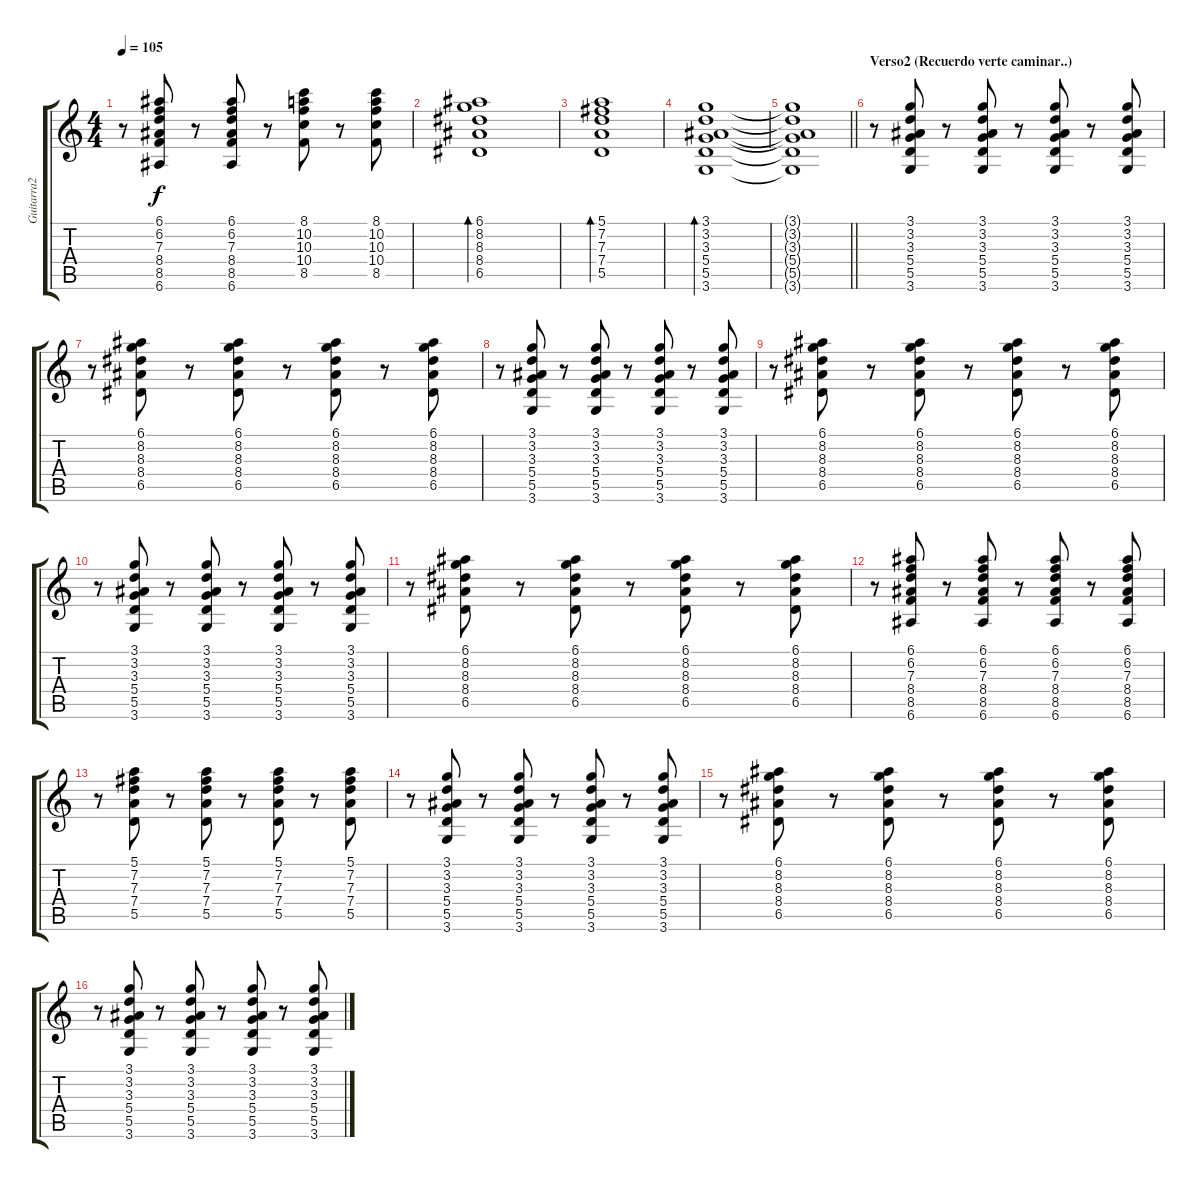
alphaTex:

\track ("Guitarra2" "Guitarra2") {instrument distortionguitar}
\staff {score tabs}
\tuning (E4 B3 G3 D3 A2 E2) {hide}
\ts (4 4)
\tempo 105
\clef g2
\ks c
r.8{dy f} (6.1 6.2 7.3 8.4 8.5 6.6).8 r.8 (6.1 6.2 7.3 8.4 8.5 6.6).8 r.8 (8.1 10.2 10.3 10.4 8.5).8 r.8 (8.1 10.2 10.3 10.4 8.5).8 |
(6.1 8.2 8.3 8.4 6.5).1{bd 60} |
(5.1 7.2 7.3 7.4 5.5).1{bd 60} |
(3.1 3.2 3.3 5.4 5.5 3.6).1{bd 60 volume 0} |
\barLineRight lightlight
(3.1{t} 3.2{t} 3.3{t} 5.4{t} 5.5{t} 3.6{t}).1 |
\section ("" "Verso2 (Recuerdo verte caminar..)")
r.8{volume 9} (3.1 3.2 3.3 5.4 5.5 3.6).8 r.8 (3.1 3.2 3.3 5.4 5.5 3.6).8 r.8 (3.1 3.2 3.3 5.4 5.5 3.6).8 r.8 (3.1 3.2 3.3 5.4 5.5 3.6).8 |
r.8 (6.1 8.2 8.3 8.4 6.5).8 r.8 (6.1 8.2 8.3 8.4 6.5).8 r.8 (6.1 8.2 8.3 8.4 6.5).8 r.8 (6.1 8.2 8.3 8.4 6.5).8 |
r.8 (3.1 3.2 3.3 5.4 5.5 3.6).8 r.8 (3.1 3.2 3.3 5.4 5.5 3.6).8 r.8 (3.1 3.2 3.3 5.4 5.5 3.6).8 r.8 (3.1 3.2 3.3 5.4 5.5 3.6).8 |
r.8 (6.1 8.2 8.3 8.4 6.5).8 r.8 (6.1 8.2 8.3 8.4 6.5).8 r.8 (6.1 8.2 8.3 8.4 6.5).8 r.8 (6.1 8.2 8.3 8.4 6.5).8 |
r.8 (3.1 3.2 3.3 5.4 5.5 3.6).8 r.8 (3.1 3.2 3.3 5.4 5.5 3.6).8 r.8 (3.1 3.2 3.3 5.4 5.5 3.6).8 r.8 (3.1 3.2 3.3 5.4 5.5 3.6).8 |
r.8 (6.1 8.2 8.3 8.4 6.5).8 r.8 (6.1 8.2 8.3 8.4 6.5).8 r.8 (6.1 8.2 8.3 8.4 6.5).8 r.8 (6.1 8.2 8.3 8.4 6.5).8 |
r.8 (6.1 6.2 7.3 8.4 8.5 6.6).8 r.8 (6.1 6.2 7.3 8.4 8.5 6.6).8 r.8 (6.1 6.2 7.3 8.4 8.5 6.6).8 r.8 (6.1 6.2 7.3 8.4 8.5 6.6).8 |
r.8 (5.1 7.2 7.3 7.4 5.5).8 r.8 (5.1 7.2 7.3 7.4 5.5).8 r.8 (5.1 7.2 7.3 7.4 5.5).8 r.8 (5.1 7.2 7.3 7.4 5.5).8 |
r.8 (3.1 3.2 3.3 5.4 5.5 3.6).8 r.8 (3.1 3.2 3.3 5.4 5.5 3.6).8 r.8 (3.1 3.2 3.3 5.4 5.5 3.6).8 r.8 (3.1 3.2 3.3 5.4 5.5 3.6).8 |
r.8 (6.1 8.2 8.3 8.4 6.5).8 r.8 (6.1 8.2 8.3 8.4 6.5).8 r.8 (6.1 8.2 8.3 8.4 6.5).8 r.8 (6.1 8.2 8.3 8.4 6.5).8 |
r.8 (3.1 3.2 3.3 5.4 5.5 3.6).8 r.8 (3.1 3.2 3.3 5.4 5.5 3.6).8 r.8 (3.1 3.2 3.3 5.4 5.5 3.6).8 r.8 (3.1 3.2 3.3 5.4 5.5 3.6).8
